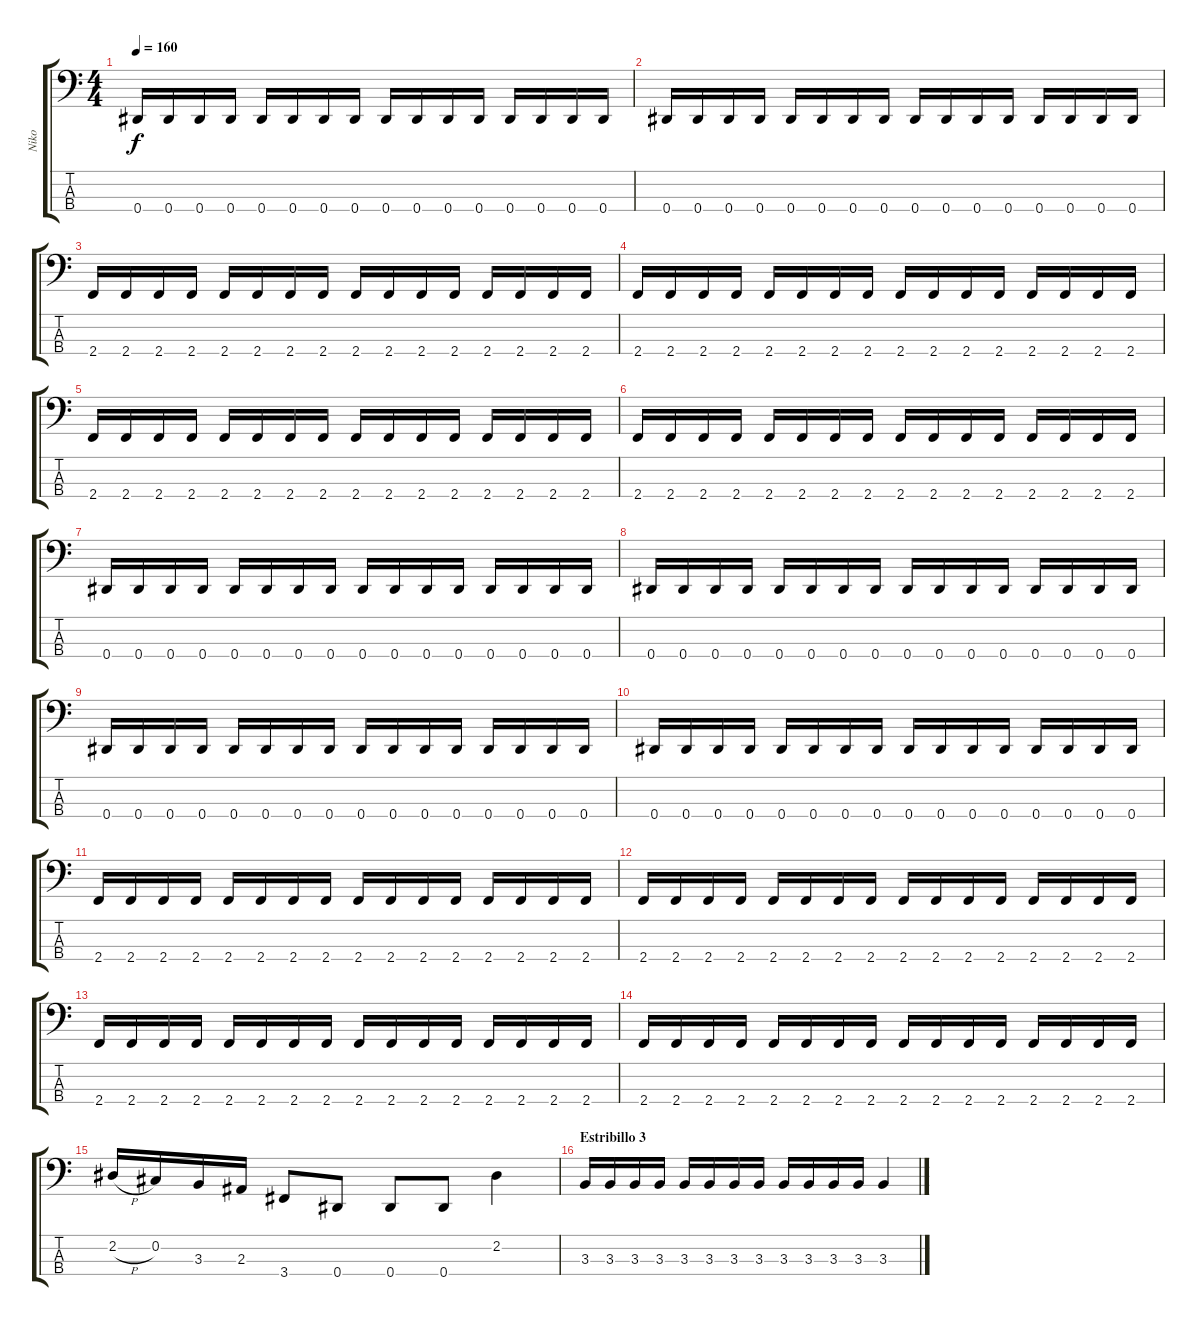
\track ("Niko" "Niko") {instrument electricbassfinger}
\staff {score tabs}
\tuning (Gb2 Db2 Ab1 Eb1) {hide}
\ts (4 4)
\tempo 160
\clef f4
\ks c
0.4.16{dy f} 0.4.16 0.4.16 0.4.16 0.4.16 0.4.16 0.4.16 0.4.16 0.4.16 0.4.16 0.4.16 0.4.16 0.4.16 0.4.16 0.4.16 0.4.16 |
0.4.16 0.4.16 0.4.16 0.4.16 0.4.16 0.4.16 0.4.16 0.4.16 0.4.16 0.4.16 0.4.16 0.4.16 0.4.16 0.4.16 0.4.16 0.4.16 |
2.4.16 2.4.16 2.4.16 2.4.16 2.4.16 2.4.16 2.4.16 2.4.16 2.4.16 2.4.16 2.4.16 2.4.16 2.4.16 2.4.16 2.4.16 2.4.16 |
2.4.16 2.4.16 2.4.16 2.4.16 2.4.16 2.4.16 2.4.16 2.4.16 2.4.16 2.4.16 2.4.16 2.4.16 2.4.16 2.4.16 2.4.16 2.4.16 |
2.4.16 2.4.16 2.4.16 2.4.16 2.4.16 2.4.16 2.4.16 2.4.16 2.4.16 2.4.16 2.4.16 2.4.16 2.4.16 2.4.16 2.4.16 2.4.16 |
2.4.16 2.4.16 2.4.16 2.4.16 2.4.16 2.4.16 2.4.16 2.4.16 2.4.16 2.4.16 2.4.16 2.4.16 2.4.16 2.4.16 2.4.16 2.4.16 |
0.4.16 0.4.16 0.4.16 0.4.16 0.4.16 0.4.16 0.4.16 0.4.16 0.4.16 0.4.16 0.4.16 0.4.16 0.4.16 0.4.16 0.4.16 0.4.16 |
0.4.16 0.4.16 0.4.16 0.4.16 0.4.16 0.4.16 0.4.16 0.4.16 0.4.16 0.4.16 0.4.16 0.4.16 0.4.16 0.4.16 0.4.16 0.4.16 |
0.4.16 0.4.16 0.4.16 0.4.16 0.4.16 0.4.16 0.4.16 0.4.16 0.4.16 0.4.16 0.4.16 0.4.16 0.4.16 0.4.16 0.4.16 0.4.16 |
0.4.16 0.4.16 0.4.16 0.4.16 0.4.16 0.4.16 0.4.16 0.4.16 0.4.16 0.4.16 0.4.16 0.4.16 0.4.16 0.4.16 0.4.16 0.4.16 |
2.4.16 2.4.16 2.4.16 2.4.16 2.4.16 2.4.16 2.4.16 2.4.16 2.4.16 2.4.16 2.4.16 2.4.16 2.4.16 2.4.16 2.4.16 2.4.16 |
2.4.16 2.4.16 2.4.16 2.4.16 2.4.16 2.4.16 2.4.16 2.4.16 2.4.16 2.4.16 2.4.16 2.4.16 2.4.16 2.4.16 2.4.16 2.4.16 |
2.4.16 2.4.16 2.4.16 2.4.16 2.4.16 2.4.16 2.4.16 2.4.16 2.4.16 2.4.16 2.4.16 2.4.16 2.4.16 2.4.16 2.4.16 2.4.16 |
2.4.16 2.4.16 2.4.16 2.4.16 2.4.16 2.4.16 2.4.16 2.4.16 2.4.16 2.4.16 2.4.16 2.4.16 2.4.16 2.4.16 2.4.16 2.4.16 |
2.2{h}.16 0.2.16 3.3.16 2.3.16 3.4.8 0.4.8 0.4.8 0.4.8 2.2.4 |
\section ("" "Estribillo 3")
3.3.16 3.3.16 3.3.16 3.3.16 3.3.16 3.3.16 3.3.16 3.3.16 3.3.16 3.3.16 3.3.16 3.3.16 3.3.4
